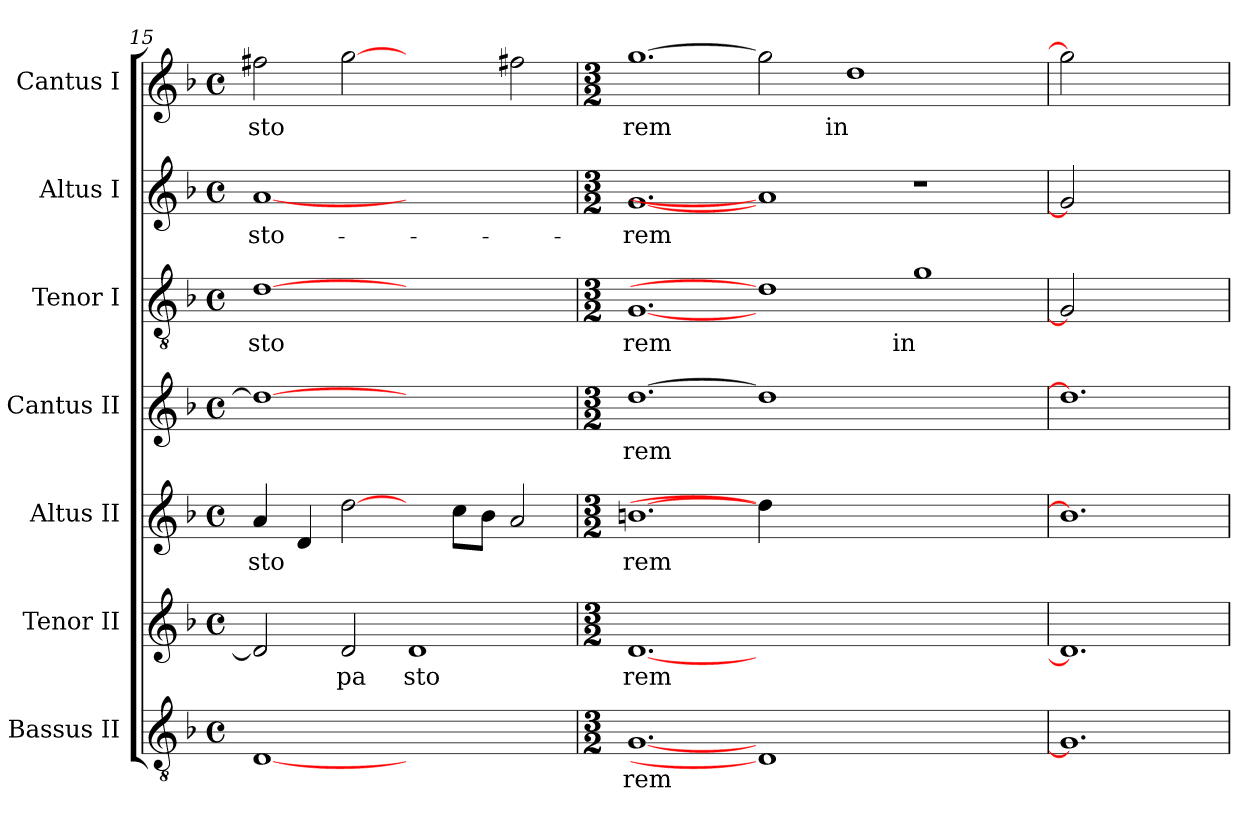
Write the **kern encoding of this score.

**kern	**text	**kern	**text	**kern	**text	**kern	**text	**kern	**text	**kern	**text	**kern	**text
*part7	*part7	*part6	*part6	*part5	*part5	*part4	*part4	*part3	*part3	*part2	*part2	*part1	*part1
*staff7	*staff7	*staff6	*staff6	*staff5	*staff5	*staff4	*staff4	*staff3	*staff3	*staff2	*staff2	*staff1	*staff1
*I"Bassus II	*	*I"Tenor II	*	*I"Altus II	*	*I"Cantus II	*	*I"Tenor I	*	*I"Altus I	*	*I"Cantus I	*
*clefGv2	*	*clefG2	*	*clefG2	*	*clefG2	*	*clefGv2	*	*clefG2	*	*clefG2	*
*k[b-]	*	*k[b-]	*	*k[b-]	*	*k[b-]	*	*k[b-]	*	*k[b-]	*	*k[b-]	*
*F:	*	*F:	*	*F:	*	*F:	*	*F:	*	*F:	*	*F:	*
*M4/4	*	*M4/4	*	*M4/4	*	*M4/4	*	*M4/4	*	*M4/4	*	*M4/4	*
*met(c)	*	*met(c)	*	*met(c)	*	*met(c)	*	*met(c)	*	*met(c)	*	*met(c)	*
=15	=15	=15	=15	=15	=15	=15	=15	=15	=15	=15	=15	=15	=15
!	!	!	!	!	!LO:LY:b	!	!	!	!LO:LY:b:cj	!	!LO:LY:b:cj	!	!LO:LY:b
[1D	.	2d/]	.	4a/	sto	1dd_	.	[1d	sto	[1a	-sto-	2ff#X\	sto
.	.	.	.	4d/	.	.	.	.	.	.	.	.	.
!	!	!	!LO:LY:b:cj	!	!	!	!	!	!	!	!	!	!
.	.	2d/	pa	[2dd\	.	.	.	.	.	.	.	[2gg	.
!	!	!	!LO:LY:b:cj	!	!	!	!	!	!	!	!	!	!
1ryy	.	1d	sto	4ryy	.	1ryy	.	1ryy	.	1ryy	.	2ryy	.
.	.	.	.	8cc\L	.	.	.	.	.	.	.	.	.
.	.	.	.	8b-\J	.	.	.	.	.	.	.	.	.
.	.	.	.	2a>/	.	.	.	.	.	.	.	2ff#X\	.
=16	=16	=16	=16	=16	=16	=16	=16	=16	=16	=16	=16	=16	=16
*M3/2	*	*M3/2	*	*M3/2	*	*M3/2	*	*M3/2	*	*M3/2	*	*M3/2	*
!	!LO:LY:b:cj	!	!LO:LY:b:cj	!	!LO:LY:b:cj	!	!LO:LY:b:cj	!	!LO:LY:b:cj	!	!LO:LY:b:cj	!	!LO:LY:b:cj
[1.G	-rem	[1.d	rem	[1.bn	rem	[1.dd	rem	[1.G	rem	[1.g	-rem	[1.gg	rem
1D]	.	0ryy	.	4dd\]	.	1dd]	.	1d]	.	1a]	.	2gg]	.
.	.	.	.	1..ryy	.	.	.	.	.	.	.	.	.
!	!	!	!	!	!	!	!	!	!	!	!	!	!LO:LY:b:cj
.	.	.	.	.	.	.	.	.	.	.	.	1dd	in
!	!	!	!	!	!	!	!	!	!LO:LY:b:cj	!	!	!	!
1ryy	.	.	.	.	.	1ryy	.	1g	in	1r	.	.	.
.	.	.	.	.	.	.	.	.	.	.	.	2ryy	.
=17	=17	=17	=17	=17	=17	=17	=17	=17	=17	=17	=17	=17	=17
1.G]	.	1.d]	.	1.b]	.	1.dd]	.	2G]	.	2g]	.	2gg]	.
.	.	.	.	.	.	.	.	1ryy	.	1ryy	.	1ryy	.
=	=	=	=	=	=	=	=	=	=	=	=	=	=
*-	*-	*-	*-	*-	*-	*-	*-	*-	*-	*-	*-	*-	*-
